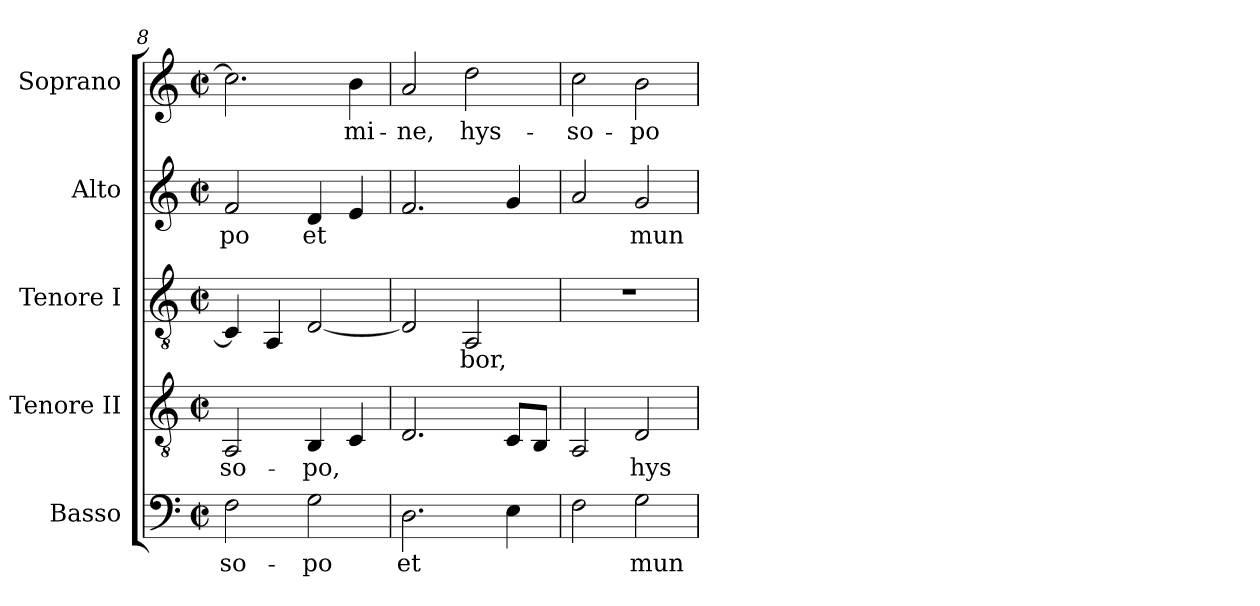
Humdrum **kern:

**kern	**text	**kern	**text	**kern	**text	**kern	**text	**kern	**text
*part5	*part5	*part4	*part4	*part3	*part3	*part2	*part2	*part1	*part1
*staff5	*staff5	*staff4	*staff4	*staff3	*staff3	*staff2	*staff2	*staff1	*staff1
*I"Basso	*	*I"Tenore II	*	*I"Tenore I	*	*I"Alto	*	*I"Soprano	*
*I'B.	*	*I'T.	*	*I'T.	*	*I'A.	*	*I'S.	*
*clefF4	*	*clefGv2	*	*clefGv2	*	*clefG2	*	*clefG2	*
*k[]	*	*k[]	*	*k[]	*	*k[]	*	*k[]	*
*C:	*	*C:	*	*C:	*	*C:	*	*C:	*
*M2/2	*	*M2/2	*	*M2/2	*	*M2/2	*	*M2/2	*
*met(c|)	*	*met(c|)	*	*met(c|)	*	*met(c|)	*	*met(c|)	*
=8	=8	=8	=8	=8	=8	=8	=8	=8	=8
!	!LO:LY:b:color=#000000	!	!	!	!	!	!	!	!
!	!	!	!LO:LY:b:color=#000000	!	!	!	!	!	!
!	!	!	!	!	!	!	!LO:LY:b:color=#000000	!	!
2Fi\	-so-	2AAi/	-so-	4Ci/]	.	2fi/	-po	2.cci\]	.
.	.	.	.	4AAi/	.	.	.	.	.
!	!LO:LY:b:color=#000000	!	!	!	!	!	!	!	!
!	!	!	!LO:LY:b:color=#000000	!	!	!	!	!	!
!	!	!	!	!	!	!	!LO:LY:b:color=#000000	!	!
2Gi\	-po	4BBi/	-po,	[<2Di/	.	4di/	et	.	.
!	!	!	!	!	!	!	!	!	!LO:LY:b:color=#000000
.	.	4Ci/	.	.	.	4ei/	.	4bi\	-mi-
=9	=9	=9	=9	=9	=9	=9	=9	=9	=9
!	!LO:LY:b:color=#000000	!	!	!	!	!	!	!	!
!	!	!	!	!	!	!	!	!	!LO:LY:b:color=#000000
2.Di\	et	2.Di/	.	2Di/]	.	2.fi/	.	2ai/	-ne,
!	!	!	!	!	!LO:LY:b:color=#000000	!	!	!	!
!	!	!	!	!	!	!	!	!	!LO:LY:b:color=#000000
.	.	.	.	2AAi/	-bor,	.	.	2ddi\	hys-
4Ei\	.	8Ci/L	.	.	.	4gi/	.	.	.
.	.	8BBi/J	.	.	.	.	.	.	.
=10	=10	=10	=10	=10	=10	=10	=10	=10	=10
!	!	!	!	!	!	!	!	!	!LO:LY:b:color=#000000
2Fi\	.	2AAi/	.	1r	.	2ai/	.	2cci\	-so-
!	!LO:LY:b:color=#000000	!	!	!	!	!	!	!	!
!	!	!	!LO:LY:b:color=#000000	!	!	!	!	!	!
!	!	!	!	!	!	!	!LO:LY:b:color=#000000	!	!
!	!	!	!	!	!	!	!	!	!LO:LY:b:color=#000000
2Gi\	mun-	2Di/	hys-	.	.	2gi/	mun-	2bi\	-po
=	=	=	=	=	=	=	=	=	=
*-	*-	*-	*-	*-	*-	*-	*-	*-	*-
